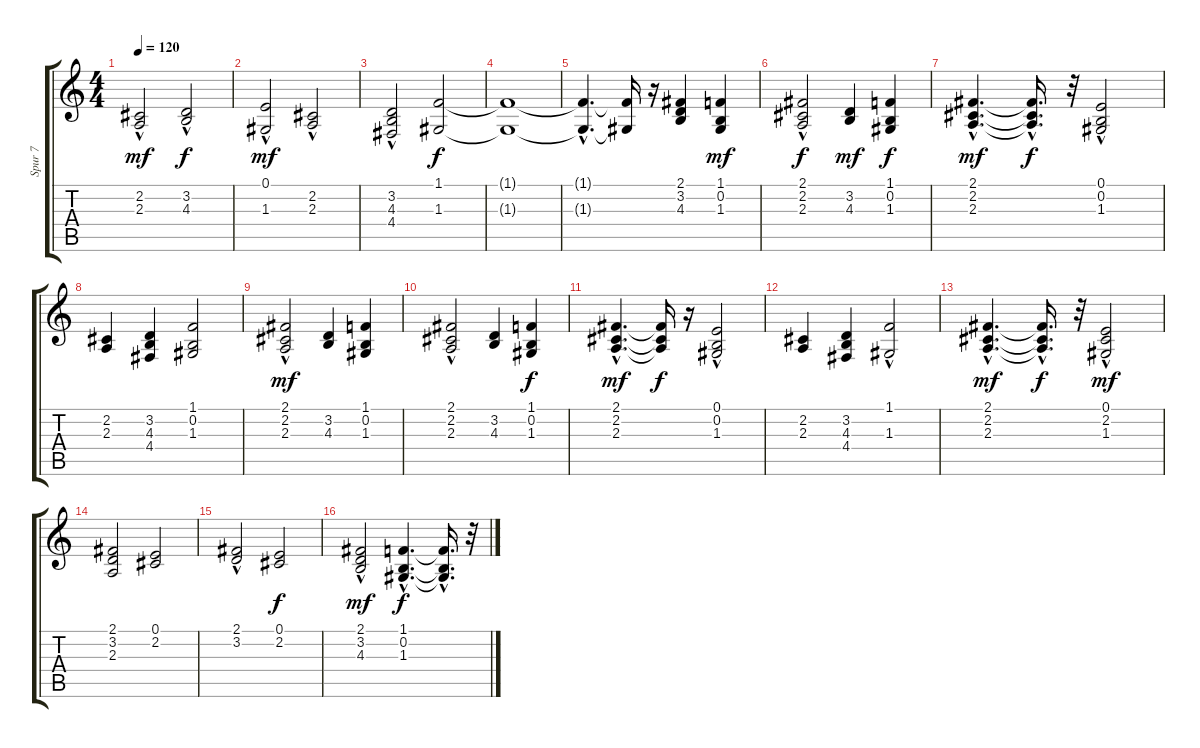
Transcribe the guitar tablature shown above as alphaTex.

\track ("Spur 7" "Spur 7") {instrument stringensemble1}
\staff {score tabs}
\tuning (E4 B3 G3 D3 A2 E2) {hide}
\ts (4 4)
\tempo 120
\clef g2
\ks c
(2.2 2.3{hac}).2{dy mf} (3.2{hac} 4.3).2{dy f} |
(0.1{hac} 1.3{hac}).2{dy mf} (2.2 2.3{hac}).2 |
(3.2{hac} 4.3 4.4{hac}).2 (1.1 1.3).2{dy f} |
(1.1{t} 1.3{t}).1 |
(1.1{hac t} 1.3{hac t}).4{d} (1.1{t} 1.3{t}).16 r.16 (2.1 3.2 4.3).4 (1.1 0.2 1.3).4{dy mf} |
(2.1 2.2 2.3{hac}).2{dy f} (3.2 4.3).4{dy mf} (1.1 0.2 1.3).4{dy f} |
(2.1{hac} 2.2{hac} 2.3{hac}).4{d dy mf} (2.1{t} 2.2{hac t} 2.3{t}).16{d dy f} r.32 (0.1{hac} 0.2 1.3{hac}).2 |
(2.2 2.3).4 (3.2 4.3 4.4).4 (1.1 0.2 1.3).2 |
(2.1 2.2 2.3{hac}).2{dy mf} (3.2 4.3).4 (1.1 0.2 1.3).4 |
(2.1 2.2 2.3{hac}).2 (3.2 4.3).4 (1.1 0.2 1.3).4{dy f} |
(2.1{hac} 2.2{hac} 2.3{hac}).4{d dy mf} (2.1{t} 2.2{t} 2.3{t}).16{dy f} r.16 (0.1 0.2 1.3{hac}).2 |
(2.2 2.3).4 (3.2 4.3 4.4).4 (1.1 1.3{hac}).2 |
(2.1{hac} 2.2{hac} 2.3{hac}).4{d dy mf} (2.1{t} 2.2{hac t} 2.3{hac t}).16{d dy f} r.32 (0.1{hac} 2.2 1.3{hac}).2{dy mf} |
(2.1 3.2 2.3).2 (0.1 2.2).2 |
(2.1{hac} 3.2).2 (0.1 2.2).2{dy f} |
(2.1 3.2{hac} 4.3{hac}).2{dy mf} (1.1{hac} 0.2{hac} 1.3{hac}).4{d dy f} (1.1{hac t} 0.2{t} 1.3{t}).16{d} r.32
